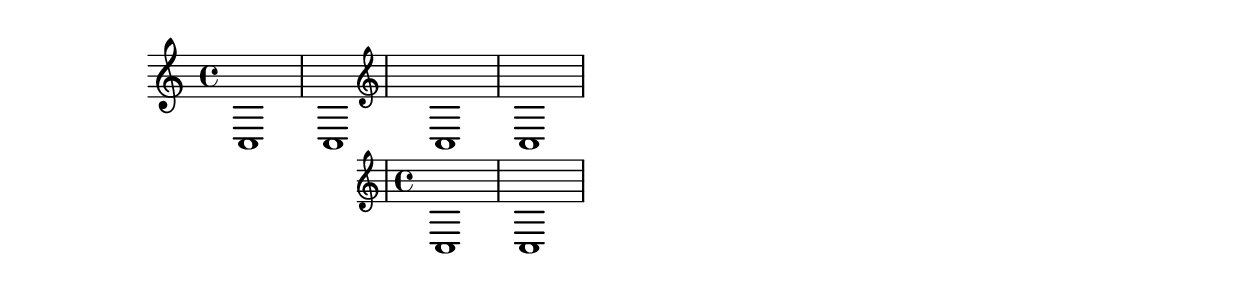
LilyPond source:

\version "1.0.10";

\score {

\notes { c1 c1 < {\clef "treble"; c1 c1 } \type Staff=stb{ c1 c1}>}
}
